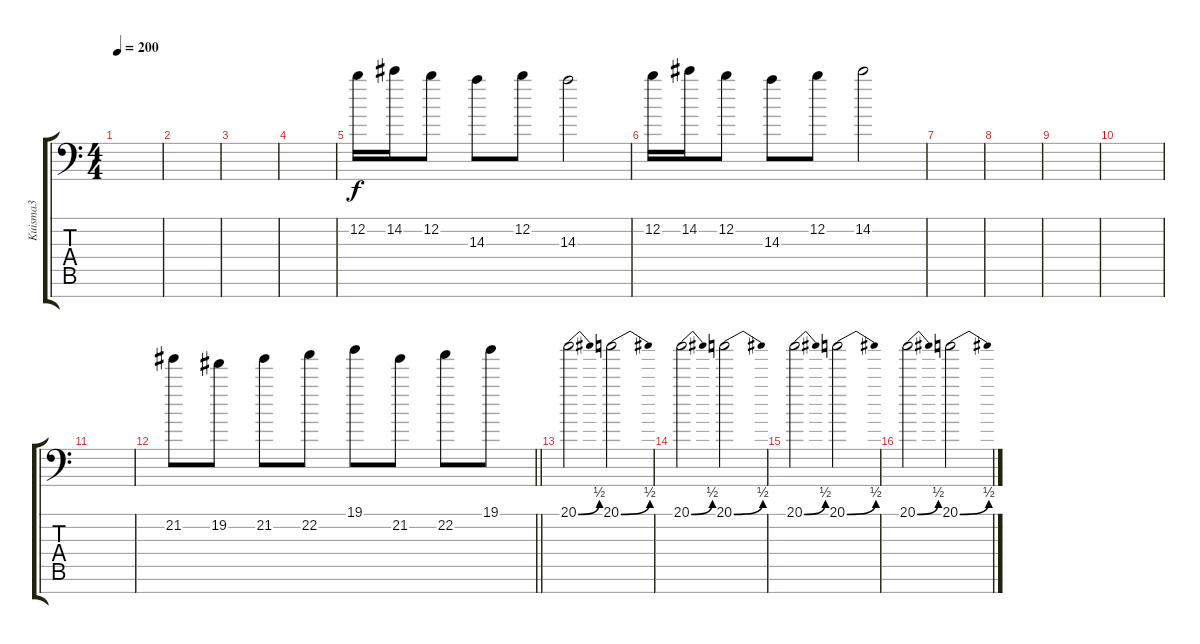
\track ("Kuisma3" "Kuisma3") {instrument distortionguitar}
\staff {score tabs}
\tuning (E4 B3 G3 D3 A2 D2 A1) {hide}
\ts (4 4)
\tempo 200
\clef f4
\ks c
|
|
|
|
12.2.16 14.2.16 12.2.8 14.3.8 12.2.8 14.3.2 |
12.2.16 14.2.16 12.2.8 14.3.8 12.2.8 14.2.2 |
|
|
|
|
|
\barLineRight lightlight
21.2.8 19.2.8 21.2.8 22.2.8 19.1.8 21.2.8 22.2.8 19.1.8 |
\section ("" "")
20.1{be (bend 0 0 60 2)}.2{volume 10} 20.1{be (bend 0 0 60 2)}.2 |
20.1{be (bend 0 0 60 2)}.2 20.1{be (bend 0 0 60 2)}.2 |
20.1{be (bend 0 0 60 2)}.2 20.1{be (bend 0 0 60 2)}.2 |
20.1{be (bend 0 0 60 2)}.2 20.1{be (bend 0 0 60 2)}.2
